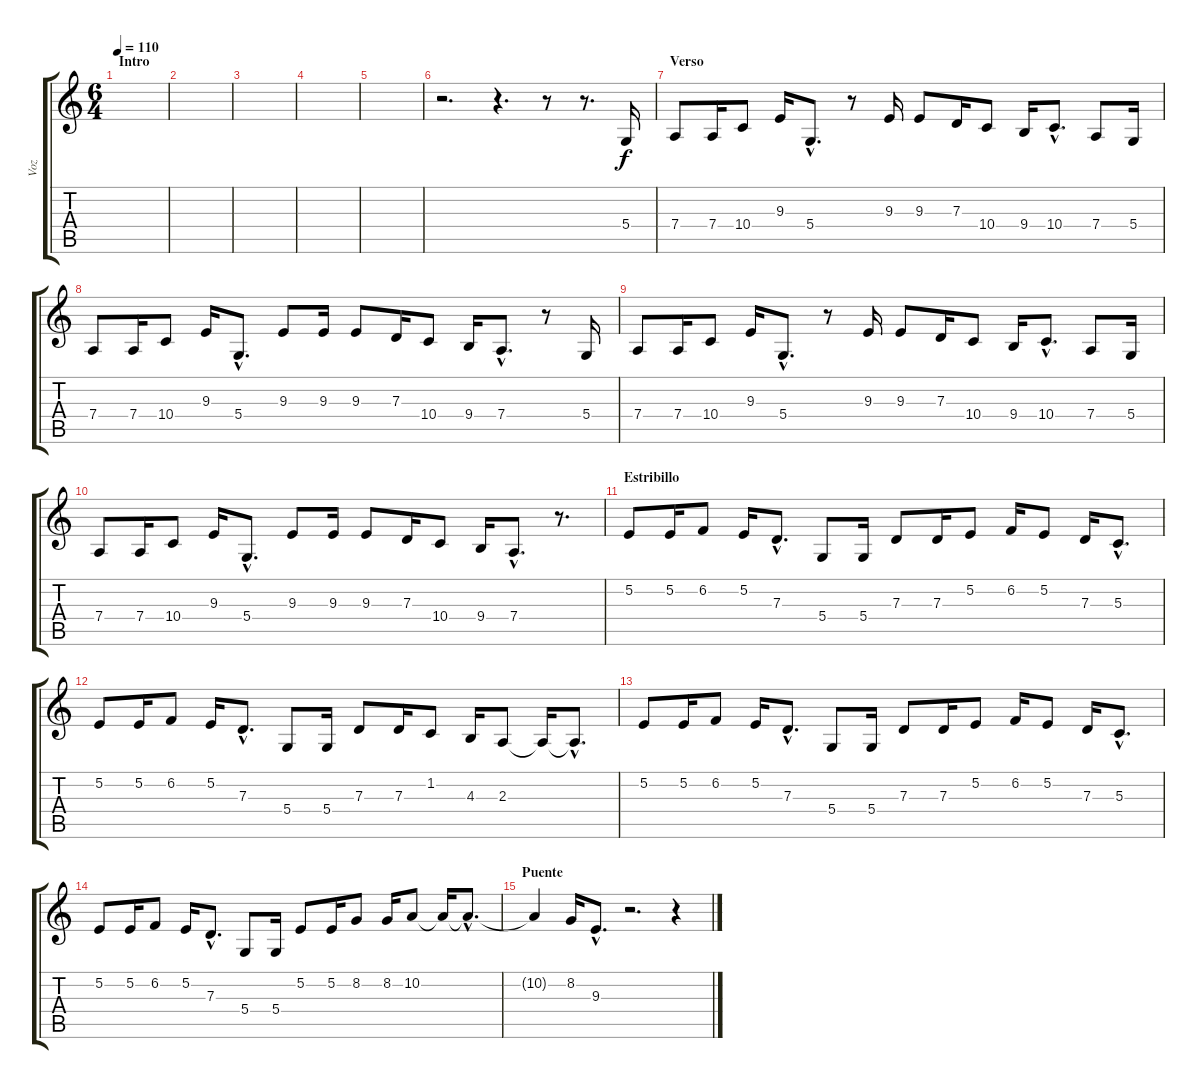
\track ("Voz" "Voz") {instrument lead2sawtooth}
\staff {score tabs}
\tuning (E4 B3 G3 D3 A2 E2) {hide}
\ts (6 4)
\section ("" "Intro")
\tempo 110
\clef g2
\ks c
|
|
|
|
|
r.2{d} r.4{d} r.8 r.8{d} 5.4.16 |
\section ("" "Verso ")
7.4.8 7.4.16 10.4.8 9.3.16 5.4{hac}.8{d} r.8 9.3.16 9.3.8 7.3.16 10.4.8 9.4.16 10.4{hac}.8{d} 7.4.8 5.4.16 |
7.4.8 7.4.16 10.4.8 9.3.16 5.4{hac}.8{d} 9.3.8 9.3.16 9.3.8 7.3.16 10.4.8 9.4.16 7.4{hac}.8{d} r.8 5.4.16 |
7.4.8 7.4.16 10.4.8 9.3.16 5.4{hac}.8{d} r.8 9.3.16 9.3.8 7.3.16 10.4.8 9.4.16 10.4{hac}.8{d} 7.4.8 5.4.16 |
7.4.8 7.4.16 10.4.8 9.3.16 5.4{hac}.8{d} 9.3.8 9.3.16 9.3.8 7.3.16 10.4.8 9.4.16 7.4{hac}.8{d} r.8{d} |
\section ("" "Estribillo")
5.2.8 5.2.16 6.2.8 5.2.16 7.3{hac}.8{d} 5.4.8 5.4.16 7.3.8 7.3.16 5.2.8 6.2.16 5.2.8 7.3.16 5.3{hac}.8{d} |
5.2.8 5.2.16 6.2.8 5.2.16 7.3{hac}.8{d} 5.4.8 5.4.16 7.3.8 7.3.16 1.2.8 4.3.16 2.3.8 2.3{t}.16 2.3{hac t}.8{d} |
5.2.8 5.2.16 6.2.8 5.2.16 7.3{hac}.8{d} 5.4.8 5.4.16 7.3.8 7.3.16 5.2.8 6.2.16 5.2.8 7.3.16 5.3{hac}.8{d} |
5.2.8 5.2.16 6.2.8 5.2.16 7.3{hac}.8{d} 5.4.8 5.4.16 5.2.8 5.2.16 8.2.8 8.2.16 10.2.8 10.2{t}.16 10.2{hac t}.8{d} |
\section ("" "Puente")
10.2{t}.4 8.2.16 9.3{hac}.8{d} r.2{d} r.4
